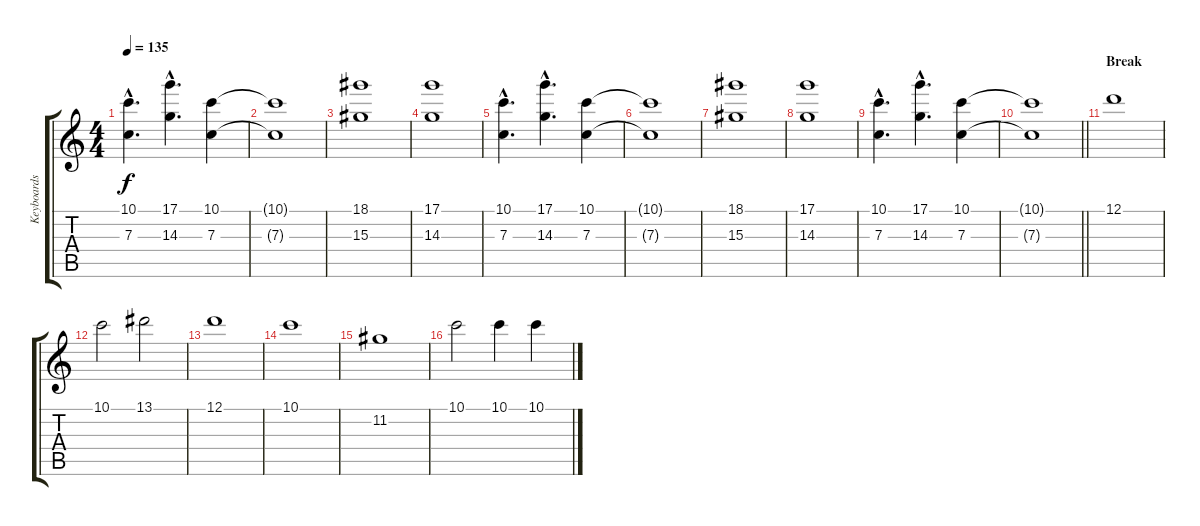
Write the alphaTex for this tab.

\track ("Keyboards" "Keyboards") {instrument stringensemble1}
\staff {score tabs}
\tuning (D5 A4 F4 C4 G3 C3) {hide}
\ts (4 4)
\tempo 135
\clef g2
\ks c
(10.1{hac} 7.3{hac}).4{d dy f} (17.1{hac} 14.3{hac}).4{d} (10.1 7.3).4 |
(10.1{t} 7.3{t}).1 |
(18.1 15.3).1 |
(17.1 14.3).1 |
(10.1{hac} 7.3{hac}).4{d} (17.1{hac} 14.3{hac}).4{d} (10.1 7.3).4 |
(10.1{t} 7.3{t}).1 |
(18.1 15.3).1 |
(17.1 14.3).1 |
(10.1{hac} 7.3{hac}).4{d} (17.1{hac} 14.3{hac}).4{d} (10.1 7.3).4 |
\barLineRight lightlight
(10.1{t} 7.3{t}).1 |
\section ("" "Break")
12.1.1 |
10.1.2 13.1.2 |
12.1.1 |
10.1.1 |
11.2.1 |
10.1.2 10.1.4 10.1.4
